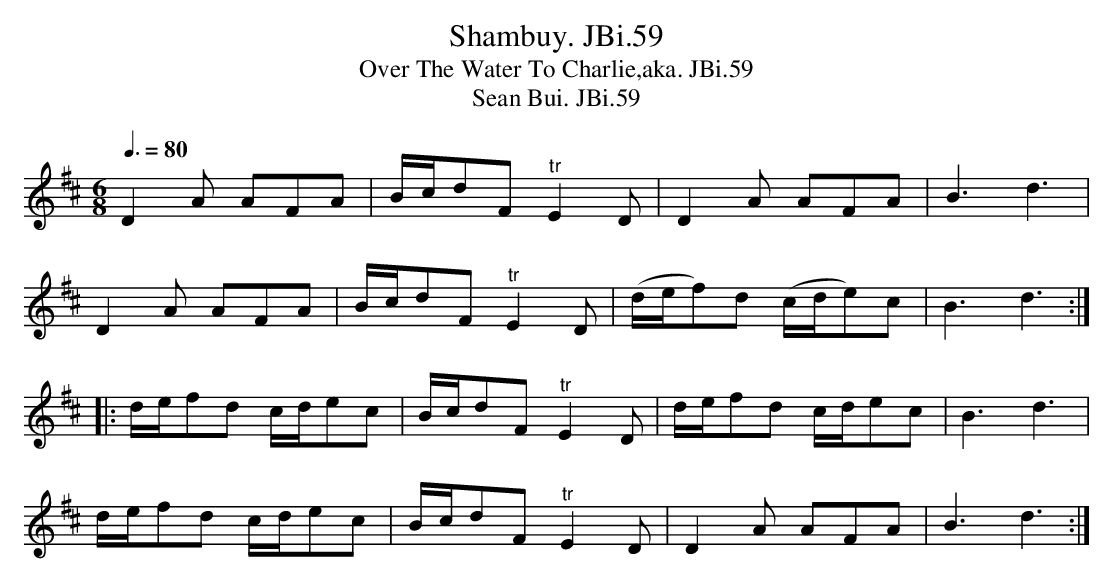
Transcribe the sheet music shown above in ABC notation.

X:1
T:Shambuy. JBi.59
T:Over The Water To Charlie,aka. JBi.59
T:Sean Bui. JBi.59
M:6/8
L:1/8
Q:3/8=80
K:D
D2A AFA|B/c/dF "^tr"E2D|D2A AFA|B3d3|
D2A AFA|B/c/dF "^tr"E2D|(d/e/f)d (c/d/e)c|B3d3:|
|:d/e/fd c/d/ec|B/c/dF "^tr"E2D|d/e/fd c/d/ec|B3d3|
d/e/fd c/d/ec|B/c/dF "^tr"E2D|D2A AFA|B3d3:|
